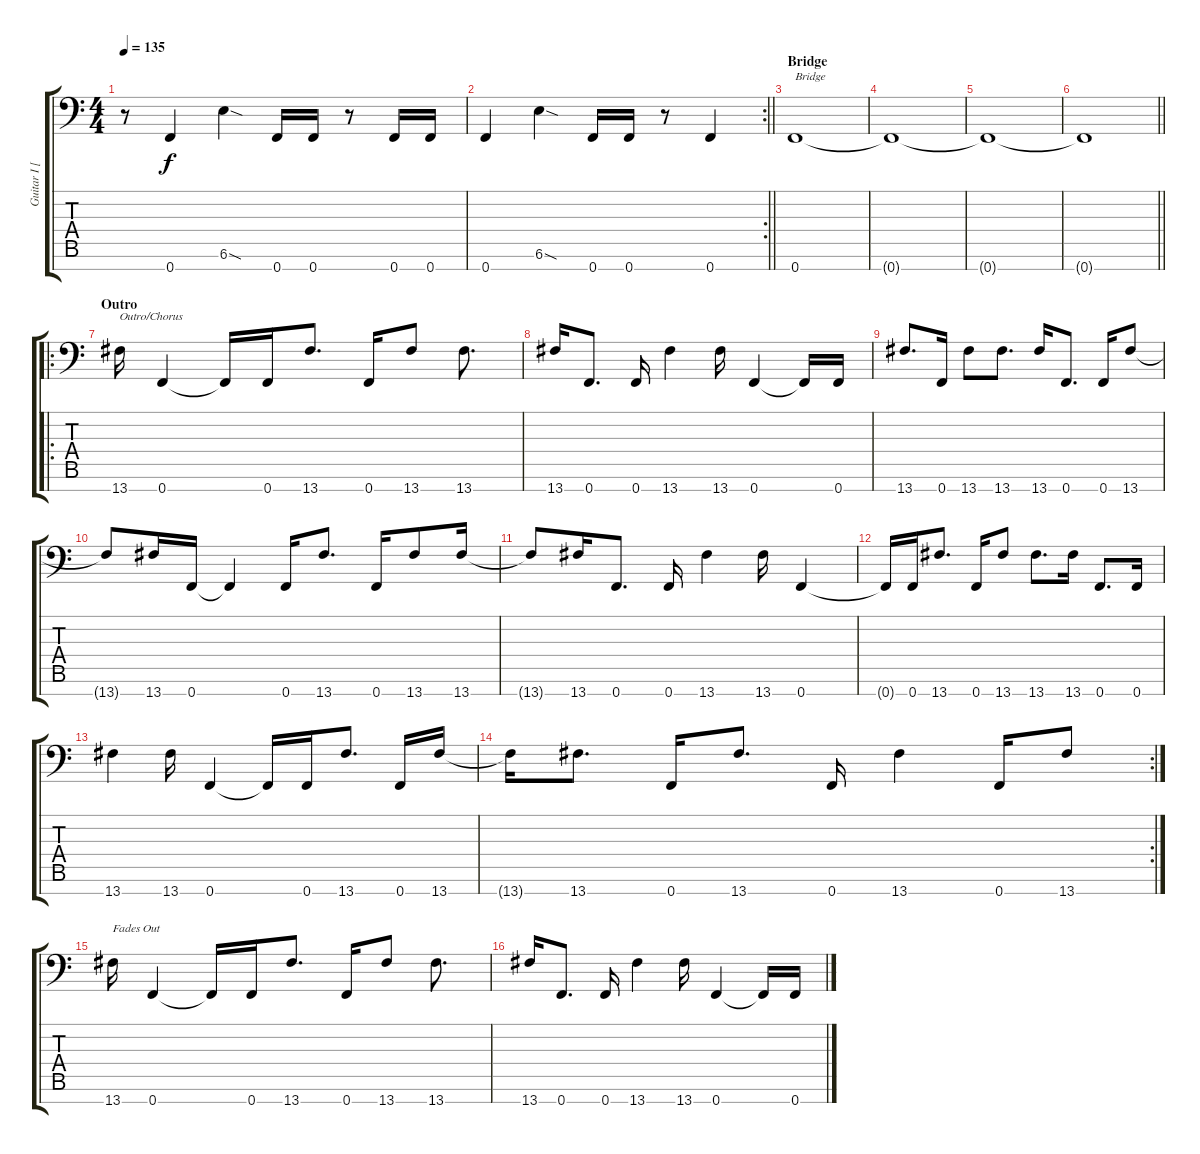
\track ("Guitar I [Fredrik Thordendal]" "Guitar I [") {instrument distortionguitar}
\staff {score tabs}
\tuning (Bb3 F3 Db3 Ab2 Eb2 Bb1 F1) {hide}
\ts (4 4)
\tempo 135
\clef f4
\ks c
r.8{dy f} 0.7.4 6.6{sod}.4 0.7.16 0.7.16 r.8 0.7.16 0.7.16 |
\rc 2
\barLineRight lightlight
0.7.4 6.6{sod}.4 0.7.16 0.7.16 r.8 0.7.4 |
\section ("" "Bridge")
0.7.1{txt "Bridge"} |
0.7{t}.1 |
0.7{t}.1 |
\barLineRight lightlight
0.7{t}.1 |
\ro
\section ("" "Outro")
13.7.16{txt "Outro/Chorus"} 0.7.4 0.7{t}.16 0.7.16 13.7.8{d} 0.7.16 13.7.8 13.7.8{d} |
13.7.16 0.7.8{d} 0.7.16 13.7.4 13.7.16 0.7.4 0.7{t}.16 0.7.16 |
13.7.8{d} 0.7.16 13.7.8 13.7.8{d} 13.7.16 0.7.8{d} 0.7.16 13.7.8 |
13.7{t}.8 13.7.16 0.7.16 0.7{t}.4 0.7.16 13.7.8{d} 0.7.16 13.7.8 13.7.16 |
13.7{t}.8 13.7.16 0.7.8{d} 0.7.16 13.7.4 13.7.16 0.7.4 |
0.7{t}.16 0.7.16 13.7.8{d} 0.7.16 13.7.8 13.7.8{d} 13.7.16 0.7.8{d} 0.7.16 |
13.7.4 13.7.16 0.7.4 0.7{t}.16 0.7.16 13.7.8{d} 0.7.16 13.7.16 |
\rc 2
13.7{t}.16 13.7.8{d} 0.7.16 13.7.8{d} 0.7.16 13.7.4 0.7.16 13.7.8 |
13.7.16{txt "Fades Out" volume 11} 0.7.4 0.7{t}.16 0.7.16 13.7.8{d} 0.7.16 13.7.8 13.7.8{d} |
13.7.16 0.7.8{d} 0.7.16 13.7.4 13.7.16 0.7.4 0.7{t}.16 0.7.16
